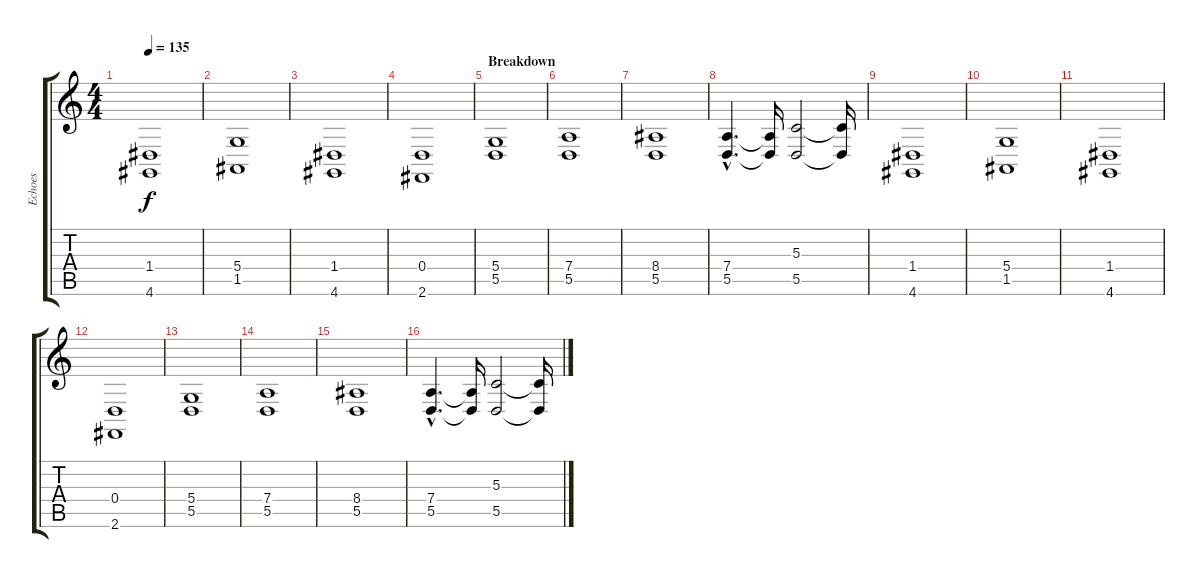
\track ("Echoes" "Echoes") {instrument fx6goblins}
\staff {score tabs}
\tuning (E4 B3 G3 D3 A2 E2) {hide}
\ts (4 4)
\tempo 135
\clef g2
\ks c
(1.4 4.6).1{dy f} |
(5.4 1.5).1 |
(1.4 4.6).1 |
(0.4 2.6).1 |
\section ("" "Breakdown")
(5.4 5.5).1 |
(7.4 5.5).1 |
(8.4 5.5).1 |
(7.4{hac} 5.5{hac}).4{d} (7.4{t} 5.5{t}).16 (5.3 5.5).2 (5.3{t} 5.5{t}).16 |
(1.4 4.6).1 |
(5.4 1.5).1 |
(1.4 4.6).1 |
(0.4 2.6).1 |
(5.4 5.5).1 |
(7.4 5.5).1 |
(8.4 5.5).1 |
(7.4{hac} 5.5{hac}).4{d} (7.4{t} 5.5{t}).16 (5.3 5.5).2 (5.3{t} 5.5{t}).16
